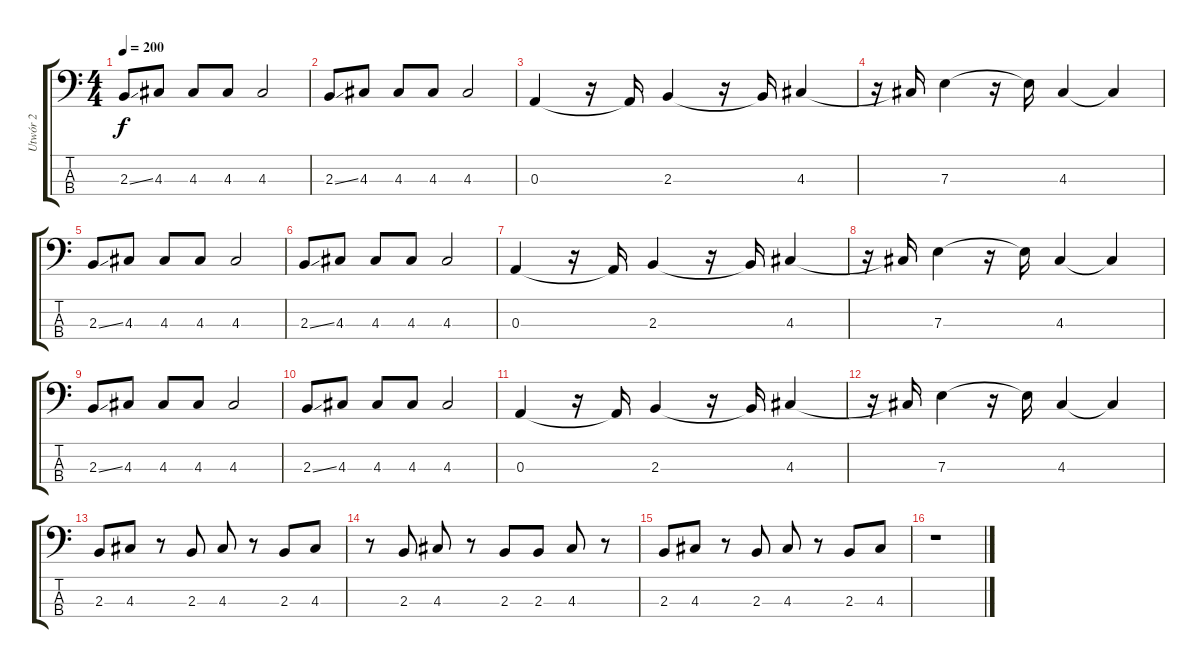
\track ("Utwór 2" "Utwór 2") {instrument electricbassfinger}
\staff {score tabs}
\tuning (G2 D2 A1 E1) {hide}
\ts (4 4)
\tempo 200
\clef f4
\ks c
2.3{ss}.8{dy f} 4.3.8 4.3.8 4.3.8 4.3.2 |
2.3{ss}.8 4.3.8 4.3.8 4.3.8 4.3.2 |
0.3.4 r.16 0.3{t}.16 2.3.4 r.16 2.3{t}.16 4.3.4 |
r.16 4.3{t}.16 7.3.4 r.16 7.3{t}.16 4.3.4 4.3{t}.4 |
2.3{ss}.8 4.3.8 4.3.8 4.3.8 4.3.2 |
2.3{ss}.8 4.3.8 4.3.8 4.3.8 4.3.2 |
0.3.4 r.16 0.3{t}.16 2.3.4 r.16 2.3{t}.16 4.3.4 |
r.16 4.3{t}.16 7.3.4 r.16 7.3{t}.16 4.3.4 4.3{t}.4 |
2.3{ss}.8 4.3.8 4.3.8 4.3.8 4.3.2 |
2.3{ss}.8 4.3.8 4.3.8 4.3.8 4.3.2 |
0.3.4 r.16 0.3{t}.16 2.3.4 r.16 2.3{t}.16 4.3.4 |
r.16 4.3{t}.16 7.3.4 r.16 7.3{t}.16 4.3.4 4.3{t}.4 |
2.3.8 4.3.8 r.8 2.3.8 4.3.8 r.8 2.3.8 4.3.8 |
r.8 2.3.8 4.3.8 r.8 2.3.8 2.3.8 4.3.8 r.8 |
2.3.8 4.3.8 r.8 2.3.8 4.3.8 r.8 2.3.8 4.3.8 |
r.1
